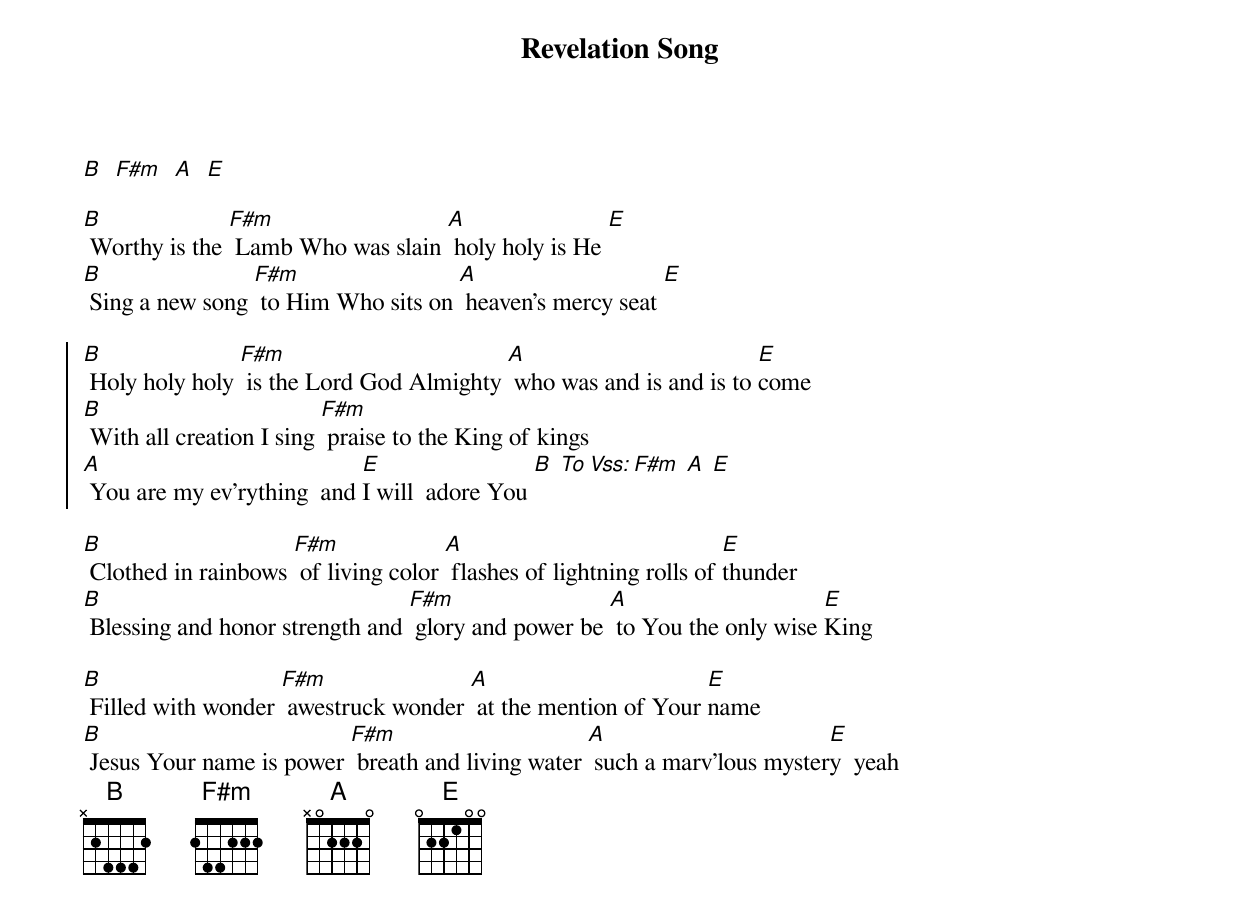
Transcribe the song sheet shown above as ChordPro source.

{title: Revelation Song}
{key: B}
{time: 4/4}
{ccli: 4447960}
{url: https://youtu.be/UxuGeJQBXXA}
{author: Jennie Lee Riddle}
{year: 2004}
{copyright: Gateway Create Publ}

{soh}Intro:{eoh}
[B]  [F#m]  [A]  [E]

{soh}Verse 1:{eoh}
[B] Worthy is the [F#m] Lamb Who was slain [A] holy holy is He [E]
[B] Sing a new song [F#m] to Him Who sits on [A] heaven's mercy seat [E]

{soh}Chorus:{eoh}
{start_of_chorus}
[B] Holy holy holy [F#m] is the Lord God Almighty [A] who was and is and is to [E]come
[B] With all creation I sing [F#m] praise to the King of kings
[A] You are my ev'rything  and [E]I will  adore You [B] [To Vss:][F#m] [A] [E]
{end_of_chorus}

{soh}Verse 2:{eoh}
[B] Clothed in rainbows [F#m] of living color [A] flashes of lightning rolls of [E]thunder
[B] Blessing and honor strength and [F#m] glory and power be [A] to You the only wise [E]King

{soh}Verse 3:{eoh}
[B] Filled with wonder [F#m] awestruck wonder [A] at the mention of Your [E]name
[B] Jesus Your name is power [F#m] breath and living water [A] such a marv'lous myster[E]y  yeah
